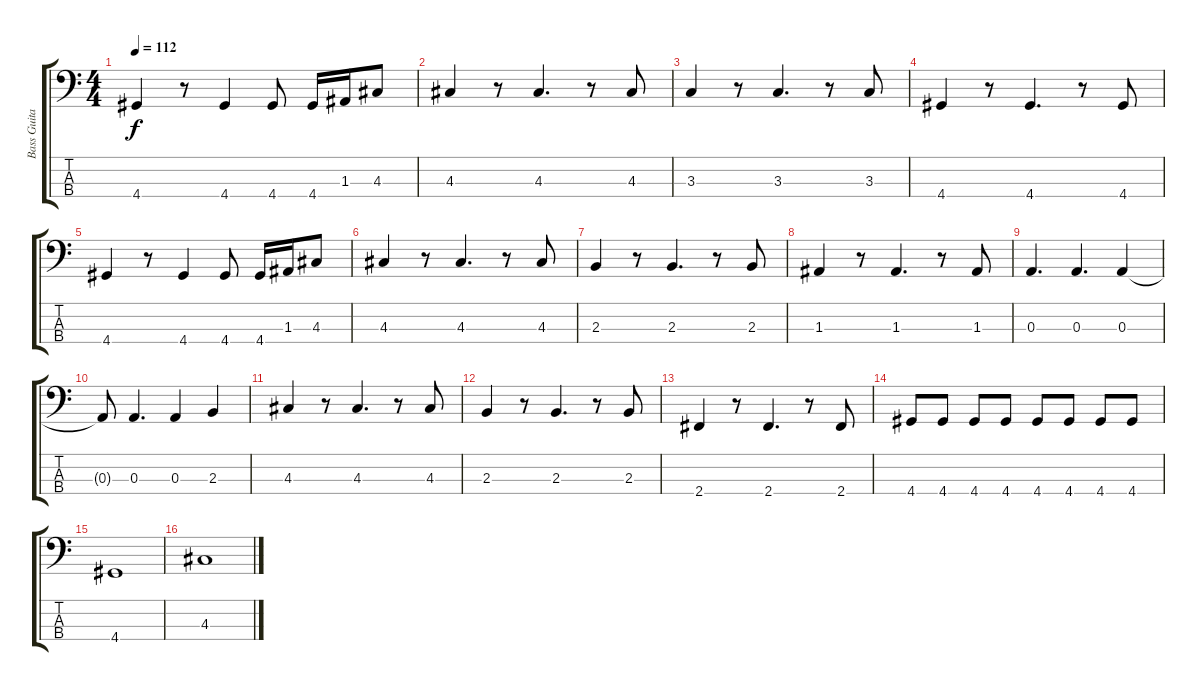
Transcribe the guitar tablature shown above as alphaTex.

\track ("Bass Guitar" "Bass Guita") {instrument electricbassfinger}
\staff {score tabs}
\tuning (G2 D2 A1 E1) {hide}
\ts (4 4)
\tempo 112
\clef f4
\ks c
4.4.4{dy f} r.8 4.4.4 4.4.8 4.4.16 1.3.16 4.3.8 |
4.3.4 r.8 4.3.4{d} r.8 4.3.8 |
3.3.4 r.8 3.3.4{d} r.8 3.3.8 |
4.4.4 r.8 4.4.4{d} r.8 4.4.8 |
4.4.4 r.8 4.4.4 4.4.8 4.4.16 1.3.16 4.3.8 |
4.3.4 r.8 4.3.4{d} r.8 4.3.8 |
2.3.4 r.8 2.3.4{d} r.8 2.3.8 |
1.3.4 r.8 1.3.4{d} r.8 1.3.8 |
0.3.4{d} 0.3.4{d} 0.3.4 |
0.3{t}.8 0.3.4{d} 0.3.4 2.3.4 |
4.3.4 r.8 4.3.4{d} r.8 4.3.8 |
2.3.4 r.8 2.3.4{d} r.8 2.3.8 |
2.4.4 r.8 2.4.4{d} r.8 2.4.8 |
4.4.8 4.4.8 4.4.8 4.4.8 4.4.8 4.4.8 4.4.8 4.4.8 |
4.4.1 |
4.3.1
